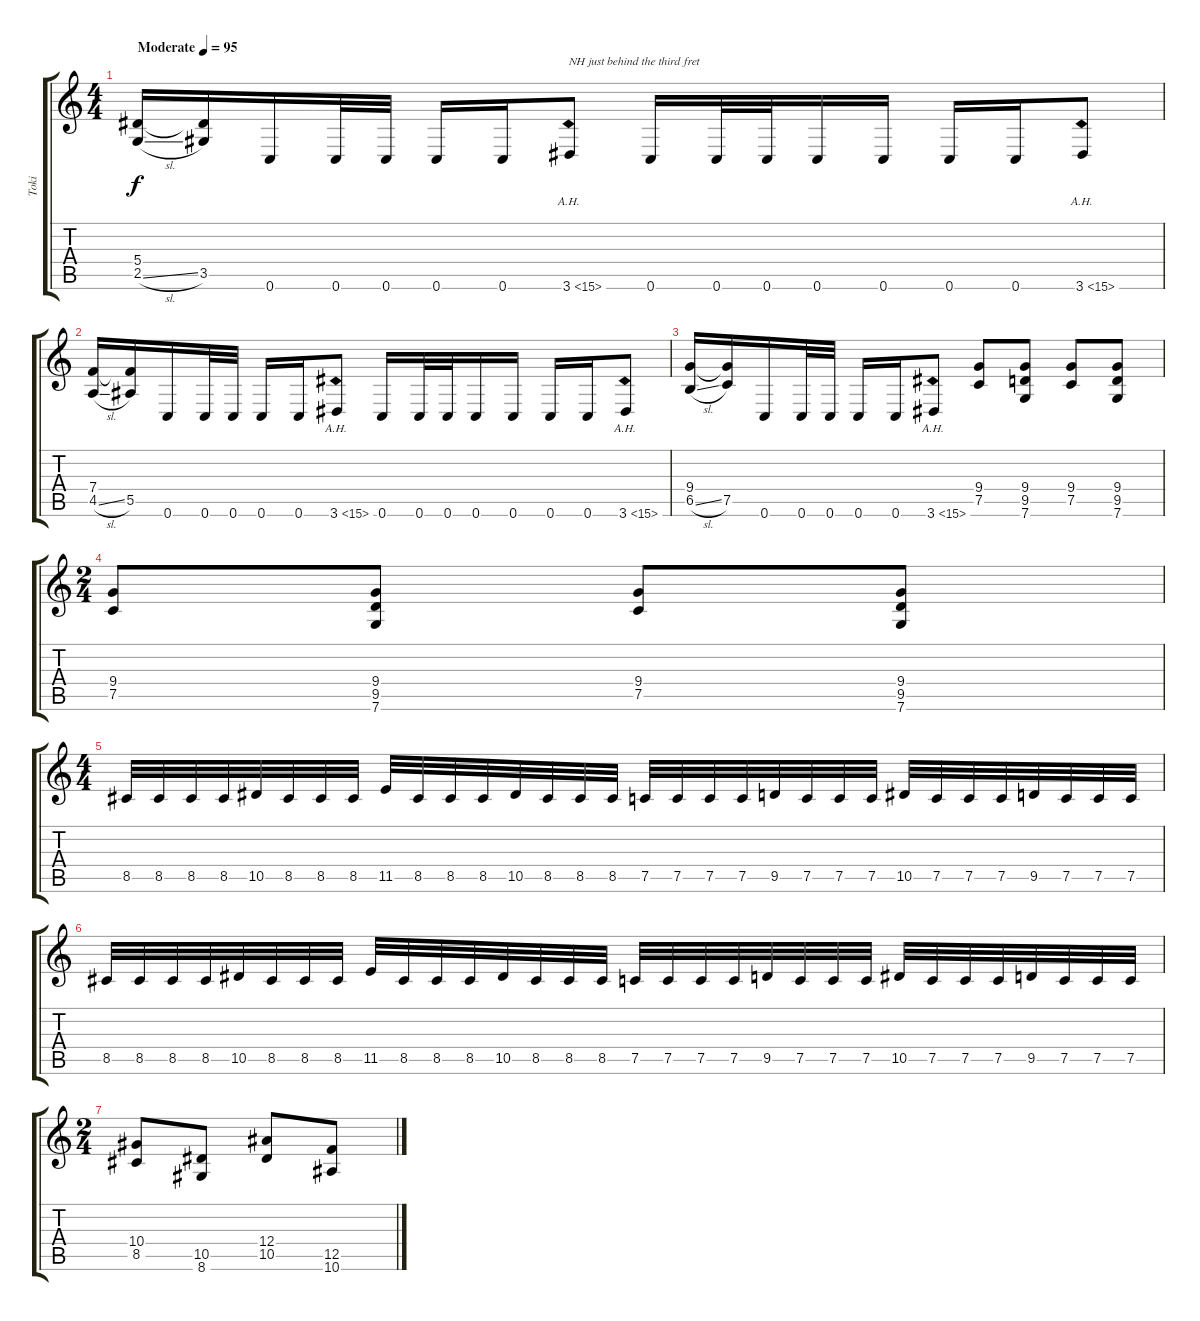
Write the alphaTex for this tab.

\track ("Toki" "Toki") {instrument distortionguitar}
\staff {score tabs}
\tuning (C4 G3 Eb3 Bb2 F2 C2) {hide}
\ts (4 4)
\tempo (95 "Moderate")
\clef g2
\ks c
(5.4 2.5{sl}).16{dy f instrument distortionguitar} (5.4{t} 3.5).16 0.6.16 0.6.32 0.6.32 0.6.16 0.6.16 3.6{ah 12}.8{txt "NH just behind the third fret"} 0.6.16 0.6.32 0.6.32 0.6.16 0.6.16 0.6.16 0.6.16 3.6{ah 12}.8 |
(7.4 4.5{sl}).16 (7.4{t} 5.5).16 0.6.16 0.6.32 0.6.32 0.6.16 0.6.16 3.6{ah 12}.8 0.6.16 0.6.32 0.6.32 0.6.16 0.6.16 0.6.16 0.6.16 3.6{ah 12}.8 |
(9.4 6.5{sl}).16 (9.4{t} 7.5).16 0.6.16 0.6.32 0.6.32 0.6.16 0.6.16 3.6{ah 12}.8 (9.4 7.5).8 (9.4 9.5 7.6).8 (9.4 7.5).8 (9.4 9.5 7.6).8 |
\ts (2 4)
(9.4 7.5).8 (9.4 9.5 7.6).8 (9.4 7.5).8 (9.4 9.5 7.6).8 |
\ts (4 4)
8.5.32 8.5.32 8.5.32 8.5.32 10.5.32 8.5.32 8.5.32 8.5.32 11.5.32 8.5.32 8.5.32 8.5.32 10.5.32 8.5.32 8.5.32 8.5.32 7.5.32 7.5.32 7.5.32 7.5.32 9.5.32 7.5.32 7.5.32 7.5.32 10.5.32 7.5.32 7.5.32 7.5.32 9.5.32 7.5.32 7.5.32 7.5.32 |
8.5.32 8.5.32 8.5.32 8.5.32 10.5.32 8.5.32 8.5.32 8.5.32 11.5.32 8.5.32 8.5.32 8.5.32 10.5.32 8.5.32 8.5.32 8.5.32 7.5.32 7.5.32 7.5.32 7.5.32 9.5.32 7.5.32 7.5.32 7.5.32 10.5.32 7.5.32 7.5.32 7.5.32 9.5.32 7.5.32 7.5.32 7.5.32 |
\ts (2 4)
(10.4 8.5).8 (10.5 8.6).8 (12.4 10.5).8 (12.5 10.6).8
